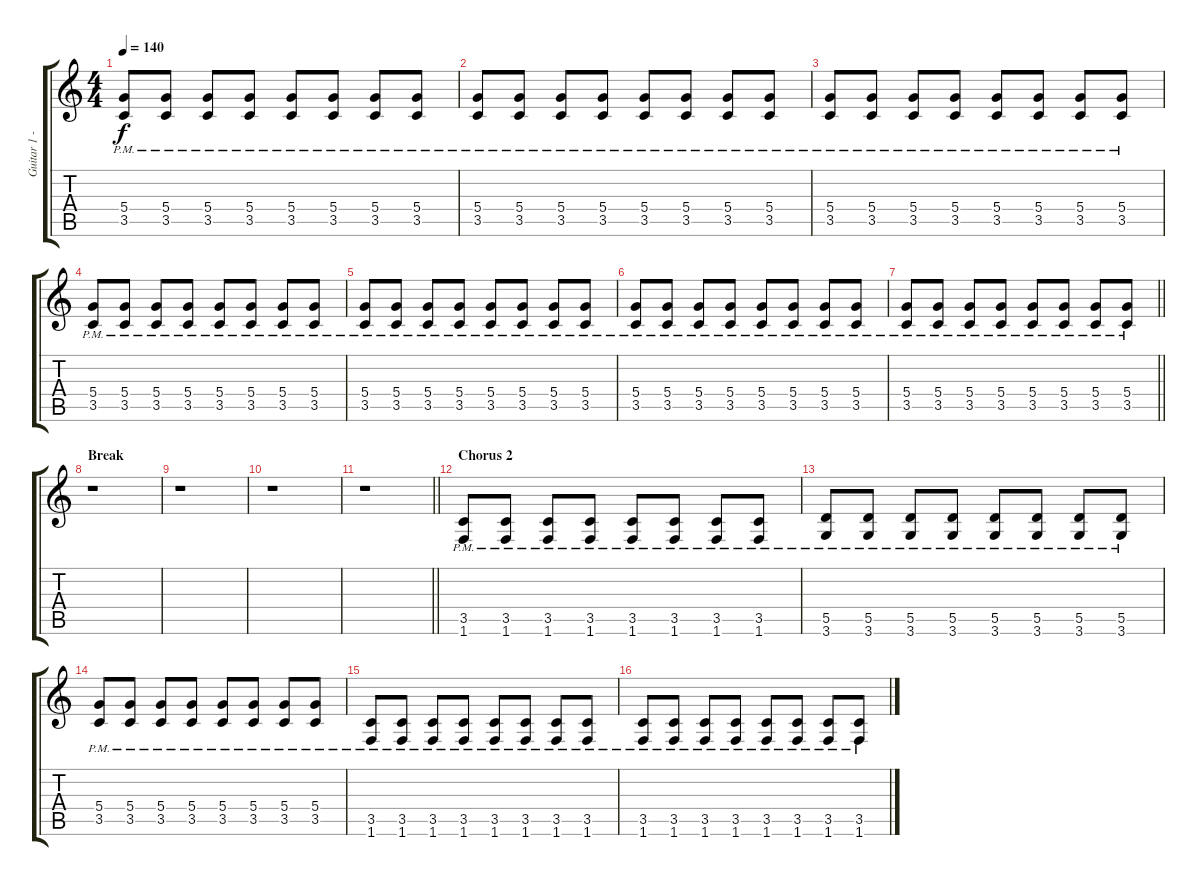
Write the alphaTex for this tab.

\track ("Guitar 1 - William Reid" "Guitar 1 -") {instrument distortionguitar}
\staff {score tabs}
\tuning (E4 B3 G3 D3 A2 E2) {hide}
\ts (4 4)
\tempo 140
\clef g2
\ks c
(5.4{pm} 3.5{pm}).8{dy f} (5.4{pm} 3.5{pm}).8 (5.4{pm} 3.5{pm}).8 (5.4{pm} 3.5{pm}).8 (5.4{pm} 3.5{pm}).8 (5.4{pm} 3.5{pm}).8 (5.4{pm} 3.5{pm}).8 (5.4{pm} 3.5{pm}).8 |
(5.4{pm} 3.5{pm}).8 (5.4{pm} 3.5{pm}).8 (5.4{pm} 3.5{pm}).8 (5.4{pm} 3.5{pm}).8 (5.4{pm} 3.5{pm}).8 (5.4{pm} 3.5{pm}).8 (5.4{pm} 3.5{pm}).8 (5.4{pm} 3.5{pm}).8 |
(5.4{pm} 3.5{pm}).8 (5.4{pm} 3.5{pm}).8 (5.4{pm} 3.5{pm}).8 (5.4{pm} 3.5{pm}).8 (5.4{pm} 3.5{pm}).8 (5.4{pm} 3.5{pm}).8 (5.4{pm} 3.5{pm}).8 (5.4{pm} 3.5{pm}).8 |
(5.4{pm} 3.5{pm}).8 (5.4{pm} 3.5{pm}).8 (5.4{pm} 3.5{pm}).8 (5.4{pm} 3.5{pm}).8 (5.4{pm} 3.5{pm}).8 (5.4{pm} 3.5{pm}).8 (5.4{pm} 3.5{pm}).8 (5.4{pm} 3.5{pm}).8 |
(5.4{pm} 3.5{pm}).8 (5.4{pm} 3.5{pm}).8 (5.4{pm} 3.5{pm}).8 (5.4{pm} 3.5{pm}).8 (5.4{pm} 3.5{pm}).8 (5.4{pm} 3.5{pm}).8 (5.4{pm} 3.5{pm}).8 (5.4{pm} 3.5{pm}).8 |
(5.4{pm} 3.5{pm}).8 (5.4{pm} 3.5{pm}).8 (5.4{pm} 3.5{pm}).8 (5.4{pm} 3.5{pm}).8 (5.4{pm} 3.5{pm}).8 (5.4{pm} 3.5{pm}).8 (5.4{pm} 3.5{pm}).8 (5.4{pm} 3.5{pm}).8 |
\barLineRight lightlight
(5.4{pm} 3.5{pm}).8 (5.4{pm} 3.5{pm}).8 (5.4{pm} 3.5{pm}).8 (5.4{pm} 3.5{pm}).8 (5.4{pm} 3.5{pm}).8 (5.4{pm} 3.5{pm}).8 (5.4{pm} 3.5{pm}).8 (5.4{pm} 3.5{pm}).8 |
\section ("" "Break")
r.1 |
r.1 |
r.1 |
\barLineRight lightlight
r.1 |
\section ("" "Chorus 2")
(3.5{pm} 1.6{pm}).8 (3.5{pm} 1.6{pm}).8 (3.5{pm} 1.6{pm}).8 (3.5{pm} 1.6{pm}).8 (3.5{pm} 1.6{pm}).8 (3.5{pm} 1.6{pm}).8 (3.5{pm} 1.6{pm}).8 (3.5{pm} 1.6{pm}).8 |
(5.5{pm} 3.6{pm}).8 (5.5{pm} 3.6{pm}).8 (5.5{pm} 3.6{pm}).8 (5.5{pm} 3.6{pm}).8 (5.5{pm} 3.6{pm}).8 (5.5{pm} 3.6{pm}).8 (5.5{pm} 3.6{pm}).8 (5.5{pm} 3.6{pm}).8 |
(5.4{pm} 3.5{pm}).8 (5.4{pm} 3.5{pm}).8 (5.4{pm} 3.5{pm}).8 (5.4{pm} 3.5{pm}).8 (5.4{pm} 3.5{pm}).8 (5.4{pm} 3.5{pm}).8 (5.4{pm} 3.5{pm}).8 (5.4{pm} 3.5{pm}).8 |
(3.5{pm} 1.6{pm}).8 (3.5{pm} 1.6{pm}).8 (3.5{pm} 1.6{pm}).8 (3.5{pm} 1.6{pm}).8 (3.5{pm} 1.6{pm}).8 (3.5{pm} 1.6{pm}).8 (3.5{pm} 1.6{pm}).8 (3.5{pm} 1.6{pm}).8 |
(3.5{pm} 1.6{pm}).8 (3.5{pm} 1.6{pm}).8 (3.5{pm} 1.6{pm}).8 (3.5{pm} 1.6{pm}).8 (3.5{pm} 1.6{pm}).8 (3.5{pm} 1.6{pm}).8 (3.5{pm} 1.6{pm}).8 (3.5{pm} 1.6{pm}).8
